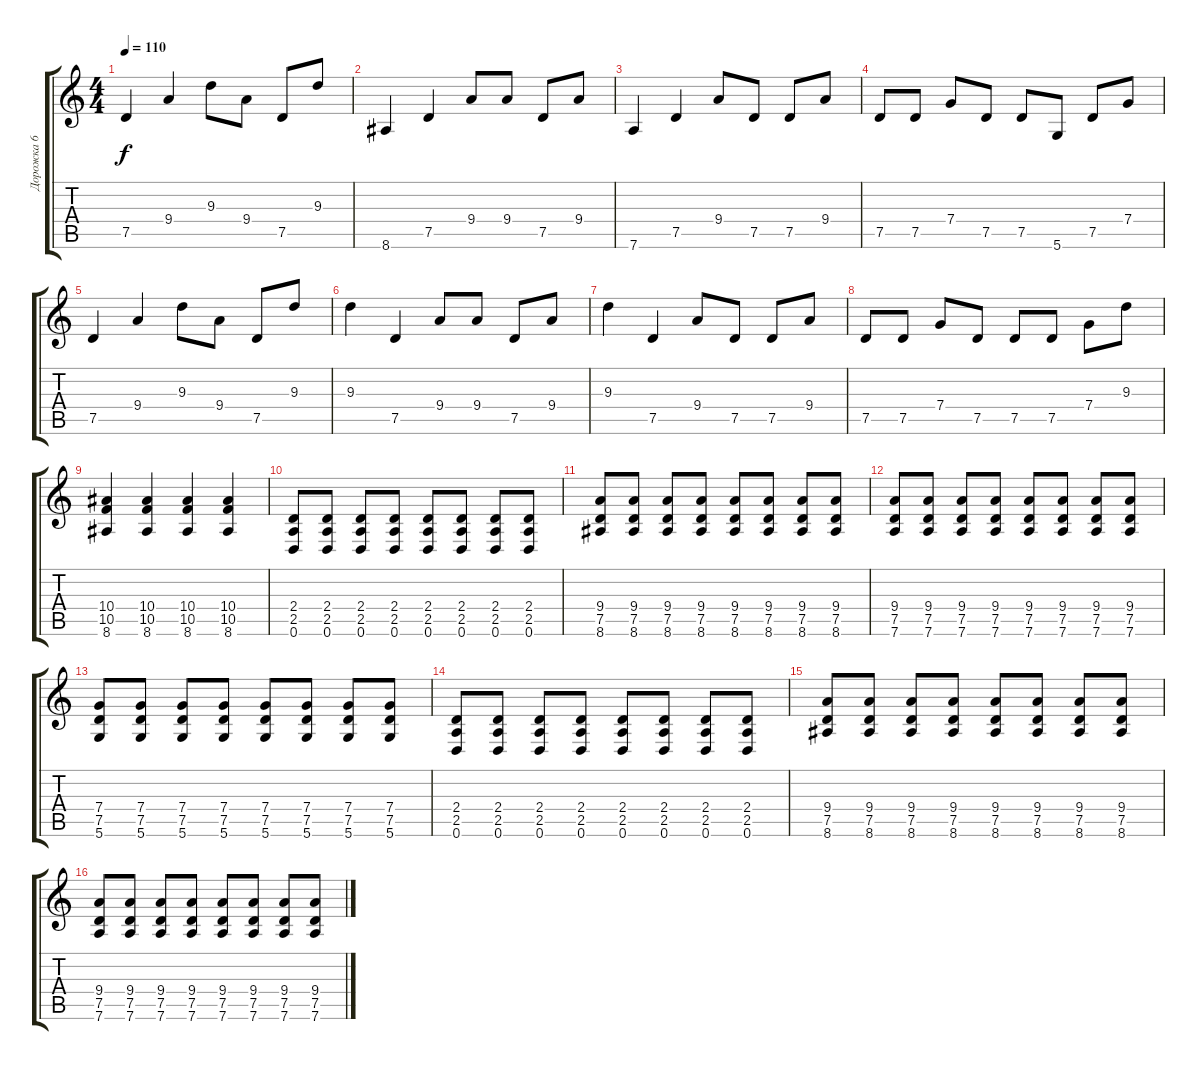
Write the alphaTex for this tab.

\track ("Дорожка 6" "Дорожка 6") {instrument overdrivenguitar}
\staff {score tabs}
\tuning (D4 A3 F3 C3 G2 D2) {hide}
\ts (4 4)
\tempo 110
\clef g2
\ks c
7.5.4{dy f} 9.4.4 9.3.8 9.4.8 7.5.8 9.3.8 |
8.6.4 7.5.4 9.4.8 9.4.8 7.5.8 9.4.8 |
7.6.4 7.5.4 9.4.8 7.5.8 7.5.8 9.4.8 |
7.5.8 7.5.8 7.4.8 7.5.8 7.5.8 5.6.8 7.5.8 7.4.8 |
7.5.4 9.4.4 9.3.8 9.4.8 7.5.8 9.3.8 |
9.3.4 7.5.4 9.4.8 9.4.8 7.5.8 9.4.8 |
9.3.4 7.5.4 9.4.8 7.5.8 7.5.8 9.4.8 |
7.5.8 7.5.8 7.4.8 7.5.8 7.5.8 7.5.8 7.4.8 9.3.8 |
(10.4 10.5 8.6).4 (10.4 10.5 8.6).4 (10.4 10.5 8.6).4 (10.4 10.5 8.6).4 |
(2.4 2.5 0.6).8 (2.4 2.5 0.6).8 (2.4 2.5 0.6).8 (2.4 2.5 0.6).8 (2.4 2.5 0.6).8 (2.4 2.5 0.6).8 (2.4 2.5 0.6).8 (2.4 2.5 0.6).8 |
(9.4 7.5 8.6).8 (9.4 7.5 8.6).8 (9.4 7.5 8.6).8 (9.4 7.5 8.6).8 (9.4 7.5 8.6).8 (9.4 7.5 8.6).8 (9.4 7.5 8.6).8 (9.4 7.5 8.6).8 |
(9.4 7.5 7.6).8 (9.4 7.5 7.6).8 (9.4 7.5 7.6).8 (9.4 7.5 7.6).8 (9.4 7.5 7.6).8 (9.4 7.5 7.6).8 (9.4 7.5 7.6).8 (9.4 7.5 7.6).8 |
(7.4 7.5 5.6).8 (7.4 7.5 5.6).8 (7.4 7.5 5.6).8 (7.4 7.5 5.6).8 (7.4 7.5 5.6).8 (7.4 7.5 5.6).8 (7.4 7.5 5.6).8 (7.4 7.5 5.6).8 |
(2.4 2.5 0.6).8 (2.4 2.5 0.6).8 (2.4 2.5 0.6).8 (2.4 2.5 0.6).8 (2.4 2.5 0.6).8 (2.4 2.5 0.6).8 (2.4 2.5 0.6).8 (2.4 2.5 0.6).8 |
(9.4 7.5 8.6).8 (9.4 7.5 8.6).8 (9.4 7.5 8.6).8 (9.4 7.5 8.6).8 (9.4 7.5 8.6).8 (9.4 7.5 8.6).8 (9.4 7.5 8.6).8 (9.4 7.5 8.6).8 |
(9.4 7.5 7.6).8 (9.4 7.5 7.6).8 (9.4 7.5 7.6).8 (9.4 7.5 7.6).8 (9.4 7.5 7.6).8 (9.4 7.5 7.6).8 (9.4 7.5 7.6).8 (9.4 7.5 7.6).8
